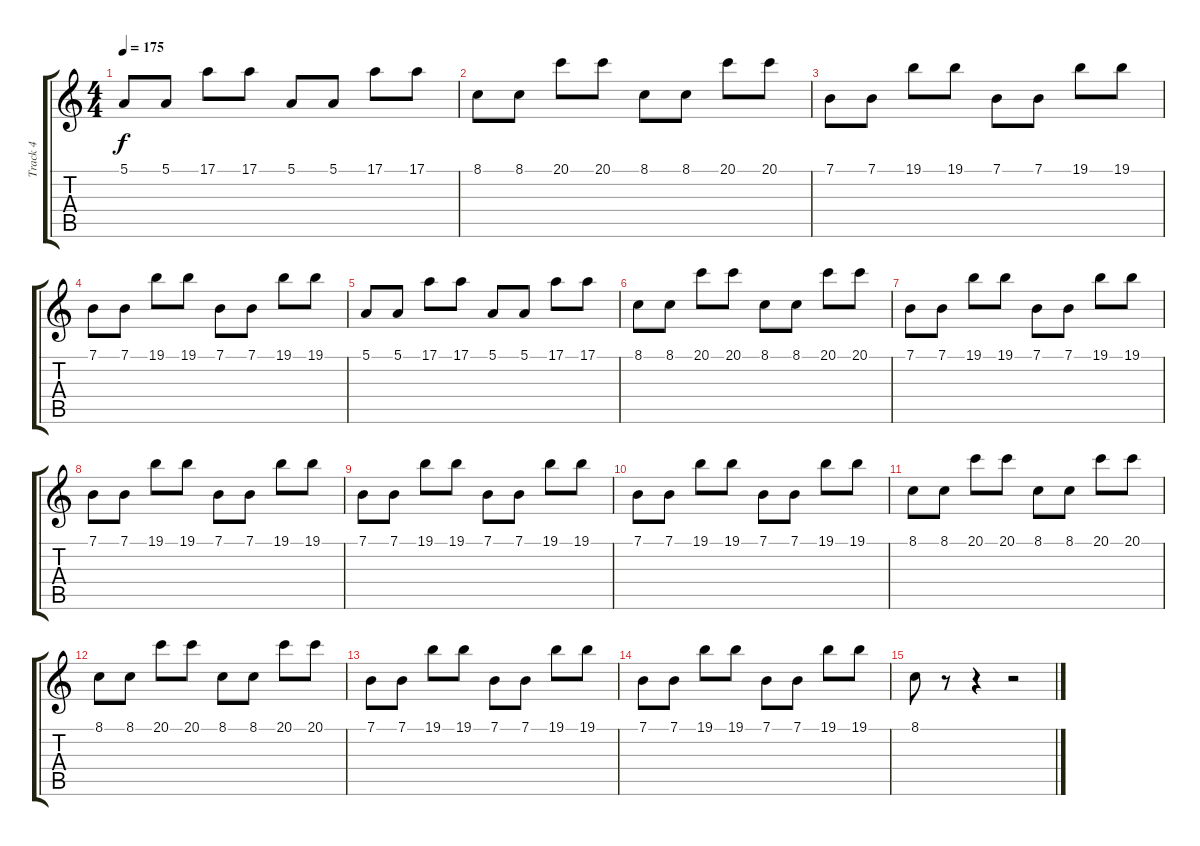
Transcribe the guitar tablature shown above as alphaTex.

\track ("Track 4" "Track 4") {instrument synthstrings2}
\staff {score tabs}
\tuning (E4 B3 G3 D3 A2 E2) {hide}
\ts (4 4)
\tempo 175
\clef g2
\ks c
5.1.8{dy f instrument tremolostrings} 5.1.8 17.1.8 17.1.8 5.1.8 5.1.8 17.1.8 17.1.8 |
8.1.8 8.1.8 20.1.8 20.1.8 8.1.8 8.1.8 20.1.8 20.1.8 |
7.1.8 7.1.8 19.1.8 19.1.8 7.1.8 7.1.8 19.1.8 19.1.8 |
7.1.8 7.1.8 19.1.8 19.1.8 7.1.8 7.1.8 19.1.8 19.1.8 |
5.1.8{instrument tremolostrings} 5.1.8 17.1.8 17.1.8 5.1.8 5.1.8 17.1.8 17.1.8 |
8.1.8 8.1.8 20.1.8 20.1.8 8.1.8 8.1.8 20.1.8 20.1.8 |
7.1.8 7.1.8 19.1.8 19.1.8 7.1.8 7.1.8 19.1.8 19.1.8 |
7.1.8 7.1.8 19.1.8 19.1.8 7.1.8 7.1.8 19.1.8 19.1.8 |
7.1.8 7.1.8 19.1.8 19.1.8 7.1.8 7.1.8 19.1.8 19.1.8 |
7.1.8 7.1.8 19.1.8 19.1.8 7.1.8 7.1.8 19.1.8 19.1.8 |
8.1.8 8.1.8 20.1.8 20.1.8 8.1.8 8.1.8 20.1.8 20.1.8 |
8.1.8 8.1.8 20.1.8 20.1.8 8.1.8 8.1.8 20.1.8 20.1.8 |
7.1.8 7.1.8 19.1.8 19.1.8 7.1.8 7.1.8 19.1.8 19.1.8 |
7.1.8 7.1.8 19.1.8 19.1.8 7.1.8 7.1.8 19.1.8 19.1.8 |
8.1.8 r.8 r.4 r.2
